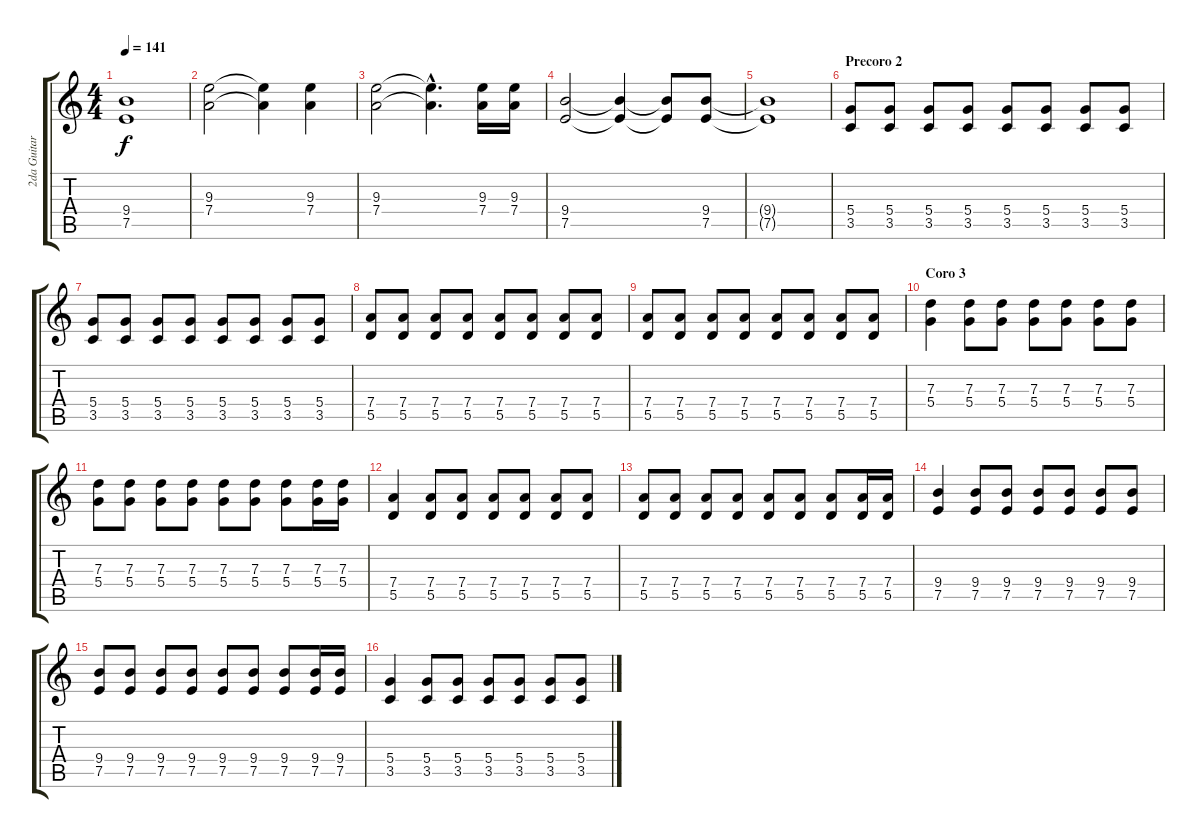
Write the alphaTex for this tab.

\track ("2da Guitarra" "2da Guitar") {instrument distortionguitar}
\staff {score tabs}
\tuning (E4 B3 G3 D3 A2 E2) {hide}
\ts (4 4)
\tempo 141
\clef g2
\ks c
(9.4{t} 7.5{t}).1{dy f} |
(9.3 7.4).2 (9.3{t} 7.4{t}).4 (9.3 7.4).4 |
(9.3 7.4).2 (9.3{hac t} 7.4{hac t}).4{d} (9.3 7.4).16 (9.3 7.4).16 |
(9.4 7.5).2 (9.4{t} 7.5{t}).4 (9.4{t} 7.5{t}).8 (9.4 7.5).8 |
(9.4{t} 7.5{t}).1 |
\section ("" "Precoro 2")
(5.4 3.5).8 (5.4 3.5).8 (5.4 3.5).8 (5.4 3.5).8 (5.4 3.5).8 (5.4 3.5).8 (5.4 3.5).8 (5.4 3.5).8 |
(5.4 3.5).8 (5.4 3.5).8 (5.4 3.5).8 (5.4 3.5).8 (5.4 3.5).8 (5.4 3.5).8 (5.4 3.5).8 (5.4 3.5).8 |
(7.4 5.5).8 (7.4 5.5).8 (7.4 5.5).8 (7.4 5.5).8 (7.4 5.5).8 (7.4 5.5).8 (7.4 5.5).8 (7.4 5.5).8 |
(7.4 5.5).8 (7.4 5.5).8 (7.4 5.5).8 (7.4 5.5).8 (7.4 5.5).8 (7.4 5.5).8 (7.4 5.5).8 (7.4 5.5).8 |
\section ("" "Coro 3")
(7.3 5.4).4 (7.3 5.4).8 (7.3 5.4).8 (7.3 5.4).8 (7.3 5.4).8 (7.3 5.4).8 (7.3 5.4).8 |
(7.3 5.4).8 (7.3 5.4).8 (7.3 5.4).8 (7.3 5.4).8 (7.3 5.4).8 (7.3 5.4).8 (7.3 5.4).8 (7.3 5.4).16 (7.3 5.4).16 |
(7.4 5.5).4 (7.4 5.5).8 (7.4 5.5).8 (7.4 5.5).8 (7.4 5.5).8 (7.4 5.5).8 (7.4 5.5).8 |
(7.4 5.5).8 (7.4 5.5).8 (7.4 5.5).8 (7.4 5.5).8 (7.4 5.5).8 (7.4 5.5).8 (7.4 5.5).8 (7.4 5.5).16 (7.4 5.5).16 |
(9.4 7.5).4 (9.4 7.5).8 (9.4 7.5).8 (9.4 7.5).8 (9.4 7.5).8 (9.4 7.5).8 (9.4 7.5).8 |
(9.4 7.5).8 (9.4 7.5).8 (9.4 7.5).8 (9.4 7.5).8 (9.4 7.5).8 (9.4 7.5).8 (9.4 7.5).8 (9.4 7.5).16 (9.4 7.5).16 |
(5.4 3.5).4 (5.4 3.5).8 (5.4 3.5).8 (5.4 3.5).8 (5.4 3.5).8 (5.4 3.5).8 (5.4 3.5).8
